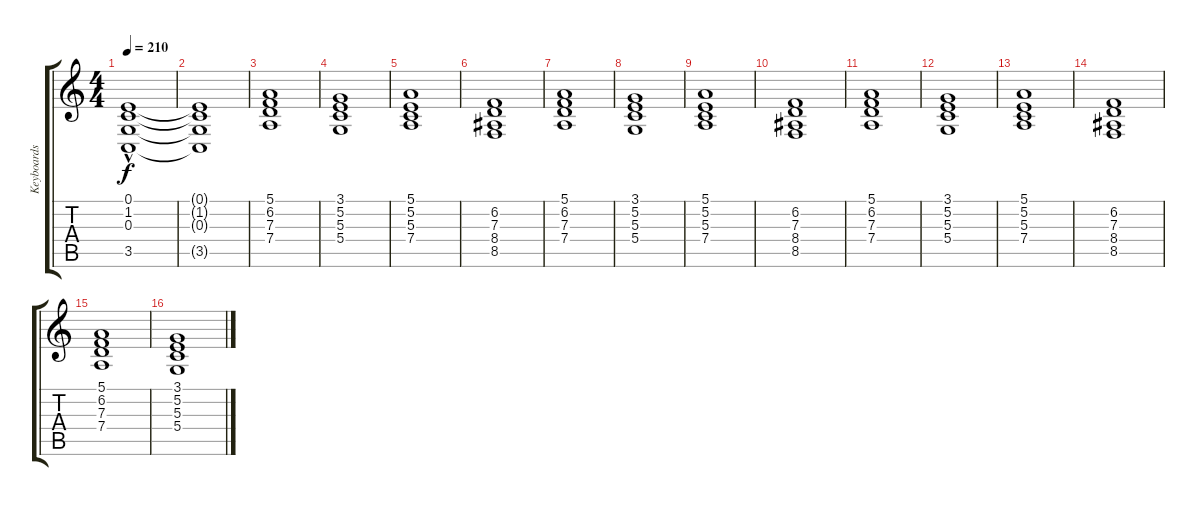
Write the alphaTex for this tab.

\track ("Keyboards" "Keyboards") {instrument lead8bassandlead}
\staff {score tabs}
\tuning (E4 B3 G3 D3 A2 E2) {hide}
\ts (4 4)
\tempo 210
\clef g2
\ks c
(0.1{hac} 1.2 0.3 3.5).1{dy f} |
(0.1{t} 1.2{t} 0.3{t} 3.5{t}).1 |
(5.1 6.2 7.3 7.4).1 |
(3.1 5.2 5.3 5.4).1 |
(5.1 5.2 5.3 7.4).1 |
(6.2 7.3 8.4 8.5).1 |
(5.1 6.2 7.3 7.4).1 |
(3.1 5.2 5.3 5.4).1 |
(5.1 5.2 5.3 7.4).1 |
(6.2 7.3 8.4 8.5).1 |
(5.1 6.2 7.3 7.4).1 |
(3.1 5.2 5.3 5.4).1 |
(5.1 5.2 5.3 7.4).1 |
(6.2 7.3 8.4 8.5).1 |
(5.1 6.2 7.3 7.4).1 |
(3.1 5.2 5.3 5.4).1
